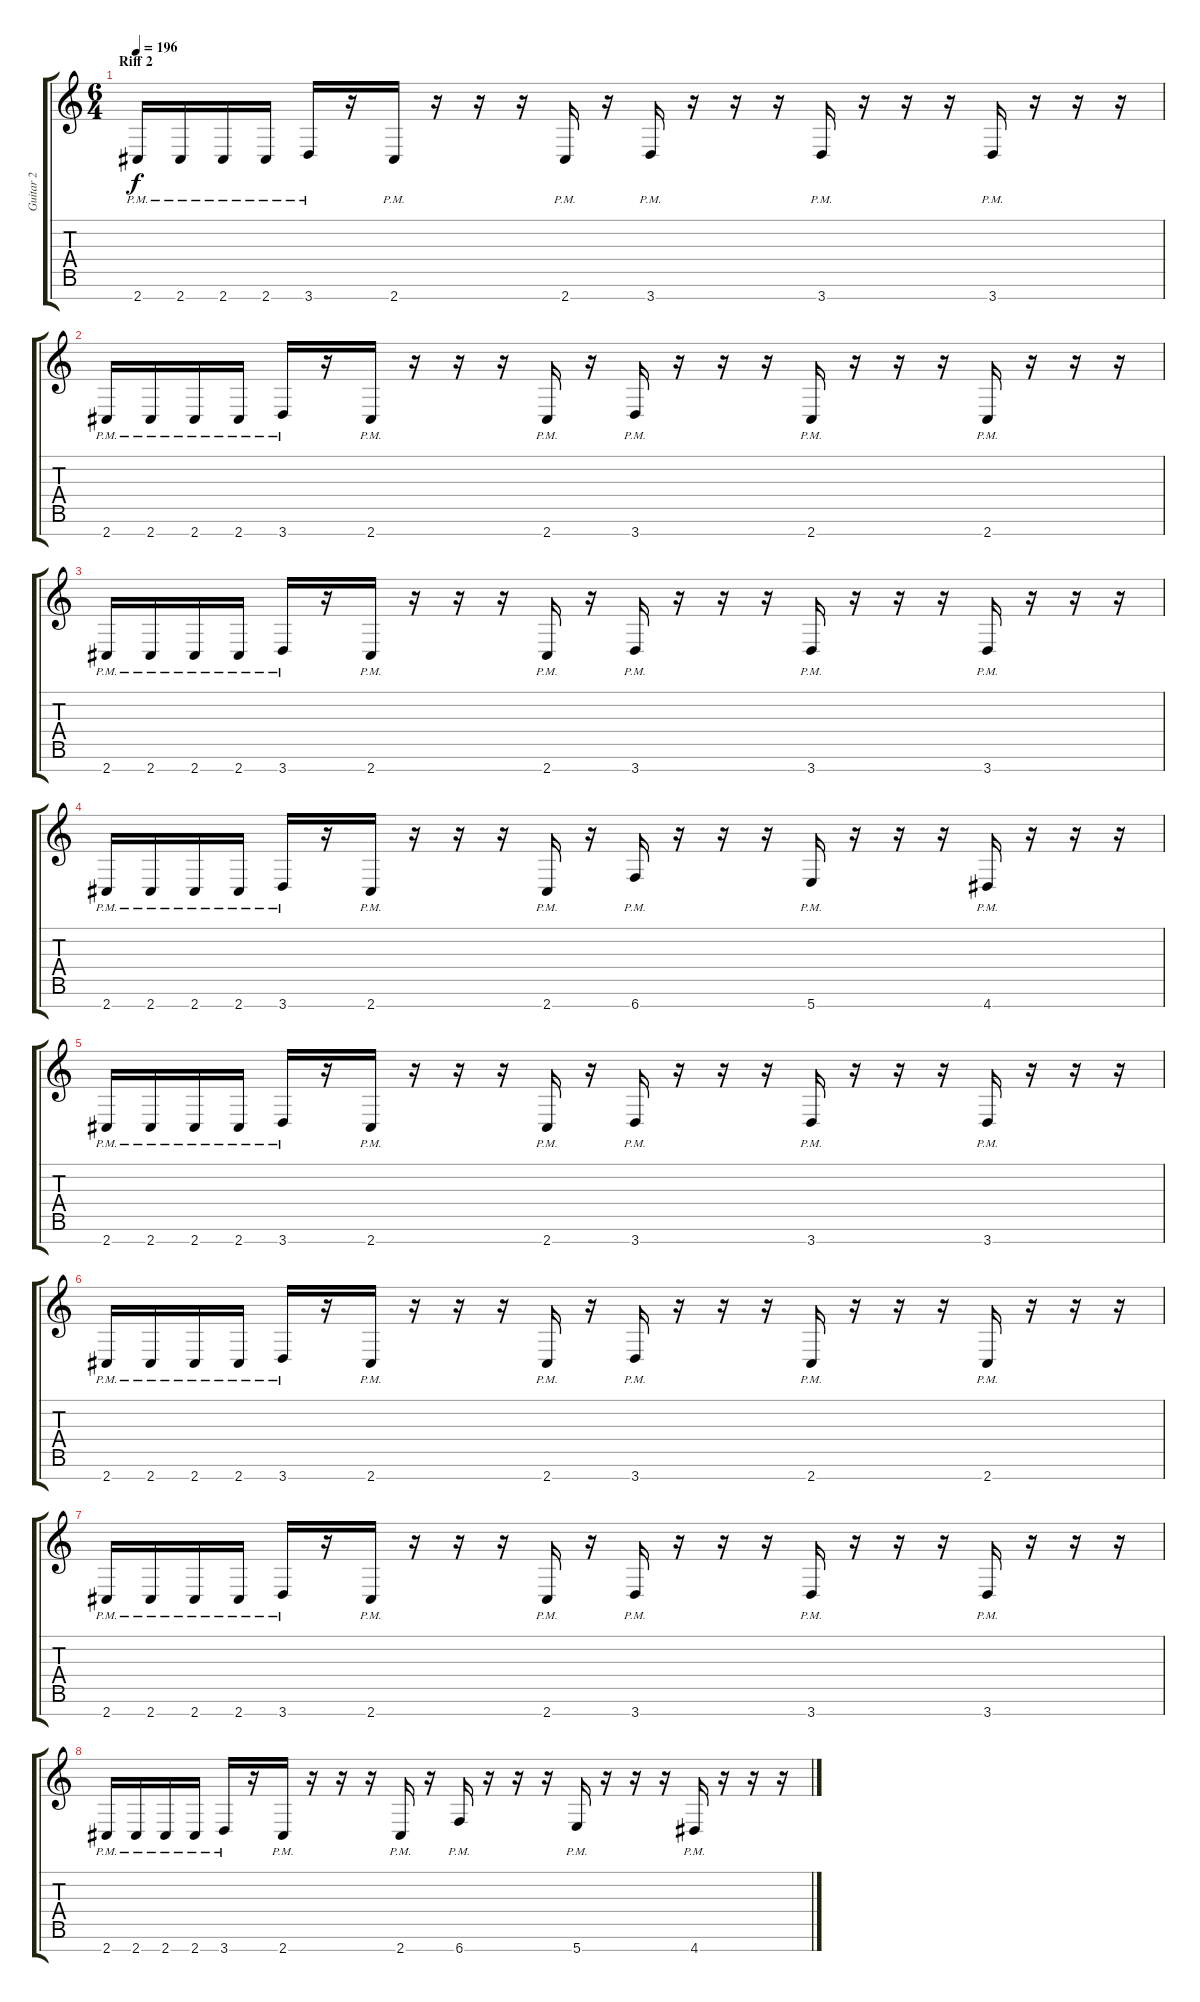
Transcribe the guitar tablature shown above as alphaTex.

\track ("Guitar 2" "Guitar 2") {instrument overdrivenguitar}
\staff {score tabs}
\tuning (E4 B3 G3 D3 A2 E2 B1) {hide}
\ts (6 4)
\section ("" "Riff 2")
\tempo 196
\clef g2
\ks c
2.7{pm}.16{dy f} 2.7{pm}.16 2.7{pm}.16 2.7{pm}.16 3.7{pm}.16 r.16 2.7{pm}.16 r.16 r.16 r.16 2.7{pm}.16 r.16 3.7{pm}.16 r.16 r.16 r.16 3.7{pm}.16 r.16 r.16 r.16 3.7{pm}.16 r.16 r.16 r.16 |
2.7{pm}.16 2.7{pm}.16 2.7{pm}.16 2.7{pm}.16 3.7{pm}.16 r.16 2.7{pm}.16 r.16 r.16 r.16 2.7{pm}.16 r.16 3.7{pm}.16 r.16 r.16 r.16 2.7{pm}.16 r.16 r.16 r.16 2.7{pm}.16 r.16 r.16 r.16 |
2.7{pm}.16 2.7{pm}.16 2.7{pm}.16 2.7{pm}.16 3.7{pm}.16 r.16 2.7{pm}.16 r.16 r.16 r.16 2.7{pm}.16 r.16 3.7{pm}.16 r.16 r.16 r.16 3.7{pm}.16 r.16 r.16 r.16 3.7{pm}.16 r.16 r.16 r.16 |
2.7{pm}.16 2.7{pm}.16 2.7{pm}.16 2.7{pm}.16 3.7{pm}.16 r.16 2.7{pm}.16 r.16 r.16 r.16 2.7{pm}.16 r.16 6.7{pm}.16 r.16 r.16 r.16 5.7{pm}.16 r.16 r.16 r.16 4.7{pm}.16 r.16 r.16 r.16 |
2.7{pm}.16 2.7{pm}.16 2.7{pm}.16 2.7{pm}.16 3.7{pm}.16 r.16 2.7{pm}.16 r.16 r.16 r.16 2.7{pm}.16 r.16 3.7{pm}.16 r.16 r.16 r.16 3.7{pm}.16 r.16 r.16 r.16 3.7{pm}.16 r.16 r.16 r.16 |
2.7{pm}.16 2.7{pm}.16 2.7{pm}.16 2.7{pm}.16 3.7{pm}.16 r.16 2.7{pm}.16 r.16 r.16 r.16 2.7{pm}.16 r.16 3.7{pm}.16 r.16 r.16 r.16 2.7{pm}.16 r.16 r.16 r.16 2.7{pm}.16 r.16 r.16 r.16 |
2.7{pm}.16 2.7{pm}.16 2.7{pm}.16 2.7{pm}.16 3.7{pm}.16 r.16 2.7{pm}.16 r.16 r.16 r.16 2.7{pm}.16 r.16 3.7{pm}.16 r.16 r.16 r.16 3.7{pm}.16 r.16 r.16 r.16 3.7{pm}.16 r.16 r.16 r.16 |
2.7{pm}.16 2.7{pm}.16 2.7{pm}.16 2.7{pm}.16 3.7{pm}.16 r.16 2.7{pm}.16 r.16 r.16 r.16 2.7{pm}.16 r.16 6.7{pm}.16 r.16 r.16 r.16 5.7{pm}.16 r.16 r.16 r.16 4.7{pm}.16 r.16 r.16 r.16
